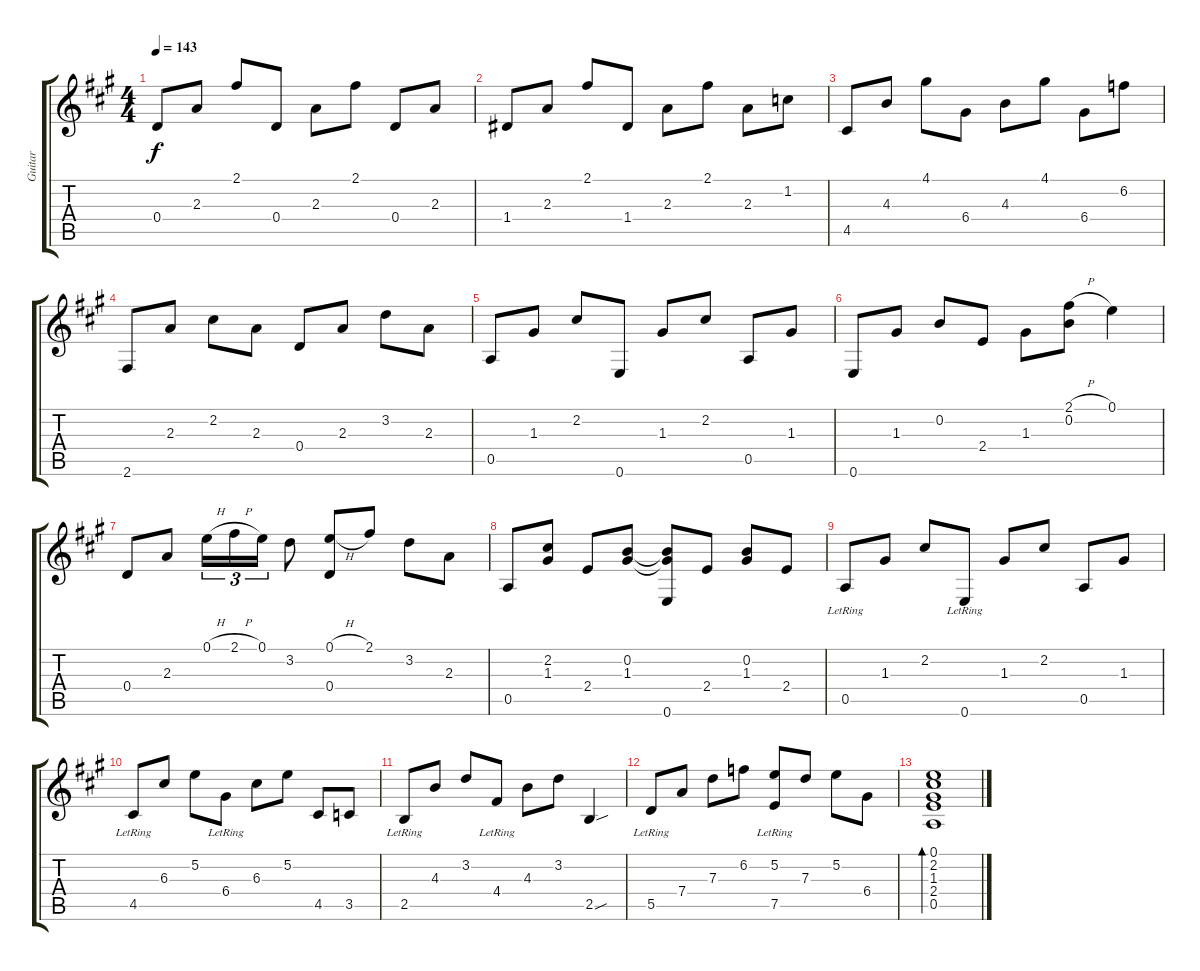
\track ("Guitar" "Guitar") {instrument acousticguitarnylon}
\staff {score tabs}
\tuning (E4 B3 G3 D3 A2 E2) {hide}
\ts (4 4)
\tempo 143
\clef g2
\ks a
0.4.8{dy f} 2.3.8 2.1.8 0.4.8 2.3.8 2.1.8 0.4.8 2.3.8 |
1.4.8 2.3.8 2.1.8 1.4.8 2.3.8 2.1.8 2.3.8 1.2.8 |
4.5.8 4.3.8 4.1.8 6.4.8 4.3.8 4.1.8 6.4.8 6.2.8 |
2.6.8 2.3.8 2.2.8 2.3.8 0.4.8 2.3.8 3.2.8 2.3.8 |
0.5.8 1.3.8 2.2.8 0.6.8 1.3.8 2.2.8 0.5.8 1.3.8 |
0.6.8 1.3.8 0.2.8 2.4.8 1.3.8 (2.1{h} 0.2).8 0.1.4 |
0.4.8 2.3.8 0.1{h}.16{tu (3 2)} 2.1{h}.16{tu (3 2)} 0.1.16{tu (3 2)} 3.2.8 (0.1{h} 0.4).8 2.1.8 3.2.8 2.3.8 |
0.5.8 (2.2 1.3).8 2.4.8 (0.2 1.3).8 (0.2{t} 1.3{t} 0.6).8 2.4.8 (0.2 1.3).8 2.4.8 |
0.5{lr}.8 1.3.8 2.2.8 0.6{lr}.8 1.3.8 2.2.8 0.5.8 1.3.8 |
4.5{lr}.8 6.3.8 5.2.8 6.4{lr}.8 6.3.8 5.2.8 4.5.8 3.5.8 |
2.5{lr}.8 4.3.8 3.2.8 4.4{lr}.8 4.3.8 3.2.8 2.5{sou}.4 |
5.5{lr}.8 7.4.8 7.3.8 6.2.8 (5.2 7.5{lr}).8 7.3.8 5.2.8 6.4.8 |
(0.1 2.2 1.3 2.4 0.5).1{bd 480}
